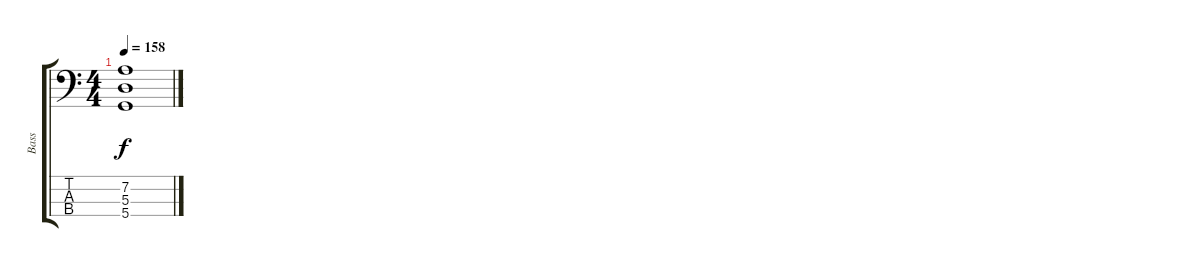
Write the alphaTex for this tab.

\track ("Bass" "Bass") {instrument electricbassfinger}
\staff {score tabs}
\tuning (G2 D2 A1 D1) {hide}
\ts (4 4)
\tempo 158
\clef f4
\ks c
(7.2{t} 5.3{t} 5.4{t}).1{dy f}
